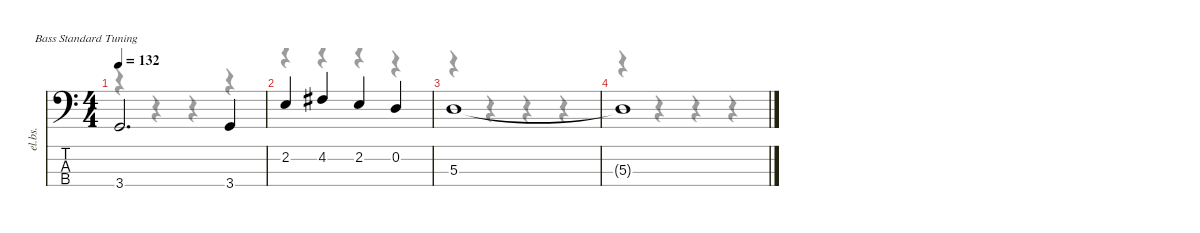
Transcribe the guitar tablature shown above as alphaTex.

\defaultSystemsLayout 4
\hideDynamics
\bracketExtendMode nobrackets
\otherSystemsTrackNameOrientation horizontal
\track ("Bass" "el.bs.") {instrument electricbasspick}
\staff {score tabs}
\tuning (G2 D2 A1 E1)
\voice
\ts (4 4)
\tempo 132
\clef f4
\ks c
3.4.2{d dy f beam Up} 3.4.4{beam Up} |
2.2.4{beam Up} 4.2{acc #}.4{beam Up} 2.2.4{beam Up} 0.2.4{beam Up} |
5.3.1{beam Up} |
5.3{t}.1{beam Up}
\voice
\clef f4
\ottava regular
\simile none
\ks c
r.4{dy mf beam Down} r.4{beam Down} r.4{beam Down} r.4{beam Down} |
r.4{beam Down} r.4{beam Down} r.4{beam Down} r.4{beam Down} |
r.4{beam Down} r.4{beam Down} r.4{beam Down} r.4{beam Down} |
r.4{beam Down} r.4{beam Down} r.4{beam Down} r.4{beam Down}
